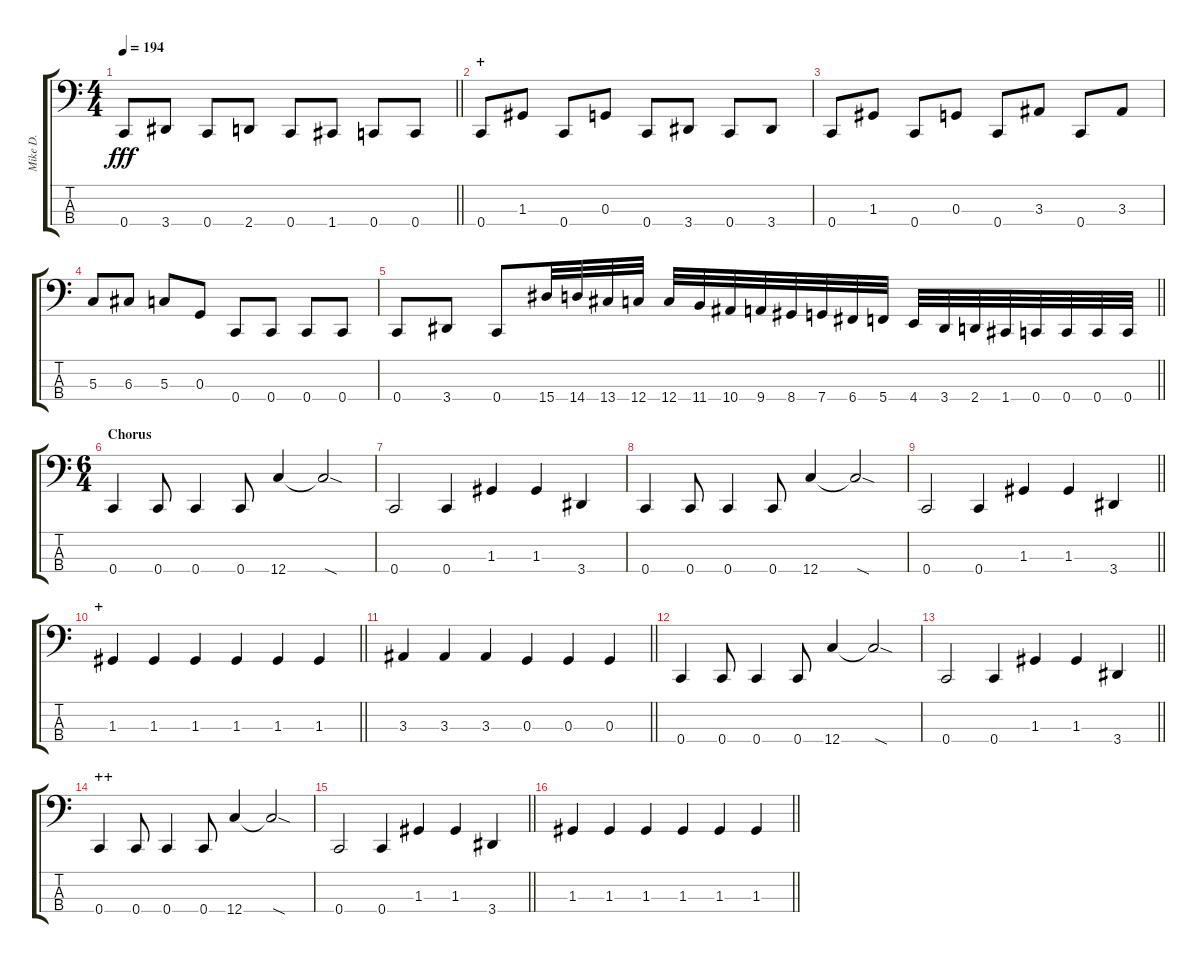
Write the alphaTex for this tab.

\track ("Mike D." "Mike D.") {instrument electricbassfinger}
\staff {score tabs}
\tuning (F2 C2 G1 C1) {hide}
\ts (4 4)
\tempo 194
\clef f4
\barLineRight lightlight
\ks c
0.4.8{dy fff} 3.4.8 0.4.8 2.4.8 0.4.8 1.4.8 0.4.8 0.4.8 |
\section ("" "+")
0.4.8 1.3.8 0.4.8 0.3.8 0.4.8 3.4.8 0.4.8 3.4.8 |
0.4.8 1.3.8 0.4.8 0.3.8 0.4.8 3.3.8 0.4.8 3.3.8 |
5.3.8 6.3.8 5.3.8 0.3.8 0.4.8 0.4.8 0.4.8 0.4.8 |
\barLineRight lightlight
0.4.8 3.4.8 0.4.8 15.4.32 14.4.32 13.4.32 12.4.32 12.4.32 11.4.32 10.4.32 9.4.32 8.4.32 7.4.32 6.4.32 5.4.32 4.4.32 3.4.32 2.4.32 1.4.32 0.4.32 0.4.32 0.4.32 0.4.32 |
\ts (6 4)
\section ("" "Chorus")
0.4.4 0.4.8 0.4.4 0.4.8 12.4.4 12.4{sod t}.2 |
0.4.2 0.4.4 1.3.4 1.3.4 3.4.4 |
0.4.4 0.4.8 0.4.4 0.4.8 12.4.4 12.4{sod t}.2 |
\barLineRight lightlight
0.4.2 0.4.4 1.3.4 1.3.4 3.4.4 |
\section ("" "+")
\barLineRight lightlight
1.3.4 1.3.4 1.3.4 1.3.4 1.3.4 1.3.4 |
\barLineRight lightlight
3.3.4 3.3.4 3.3.4 0.3.4 0.3.4 0.3.4 |
0.4.4 0.4.8 0.4.4 0.4.8 12.4.4 12.4{sod t}.2 |
\barLineRight lightlight
0.4.2 0.4.4 1.3.4 1.3.4 3.4.4 |
\section ("" "++")
0.4.4 0.4.8 0.4.4 0.4.8 12.4.4 12.4{sod t}.2 |
\barLineRight lightlight
0.4.2 0.4.4 1.3.4 1.3.4 3.4.4 |
\barLineRight lightlight
1.3.4 1.3.4 1.3.4 1.3.4 1.3.4 1.3.4
